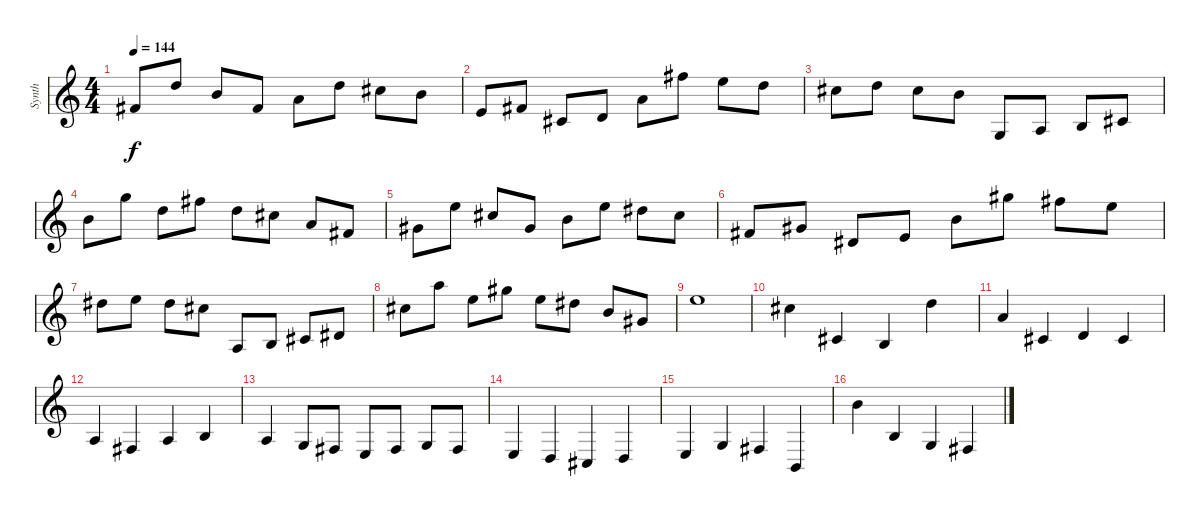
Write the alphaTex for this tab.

\track ("Synth" "Synth") {instrument acousticgrandpiano}
\staff {score}
\tuning (D4 A3 F3 C3 G2 D2) {hide}
\ts (4 4)
\tempo 144
\clef g2
\ks c
13.3.8{dy f} 12.1.8 14.2.8 13.3.8 12.2.8 12.1.8 11.1.8 9.1.8 |
11.3.8 9.2.8 8.3.8 9.3.8 7.1.8 16.1.8 14.1.8 12.1.8 |
11.1.8 12.1.8 11.1.8 9.1.8 7.4.8 9.4.8 6.3.8 8.3.8 |
14.2.8 17.1.8 17.2.8 16.1.8 17.2.8 16.2.8 16.3.8 13.3.8 |
15.3.8 14.1.8 16.2.8 15.3.8 14.2.8 14.1.8 13.1.8 11.1.8 |
13.3.8 11.2.8 10.3.8 11.3.8 14.2.8 18.1.8 16.1.8 14.1.8 |
13.1.8 14.1.8 13.1.8 11.1.8 9.4.8 11.4.8 8.3.8 10.3.8 |
16.2.8 19.1.8 19.2.8 18.1.8 19.2.8 18.2.8 18.3.8 15.3.8 |
14.1.1 |
16.2.4 13.4.4 11.4.4 12.1.4 |
12.2.4 13.4.4 14.4.4 13.4.4 |
14.5.4 11.5.4 9.4.4 11.4.4 |
9.4.4 7.4.8 6.4.8 4.4.8 6.4.8 7.4.8 6.4.8 |
4.4.4 2.4.4 1.4.4 2.4.4 |
4.4.4 2.3.4 1.3.4 4.5.4 |
9.1.4 6.3.4 7.4.4 6.4.4
